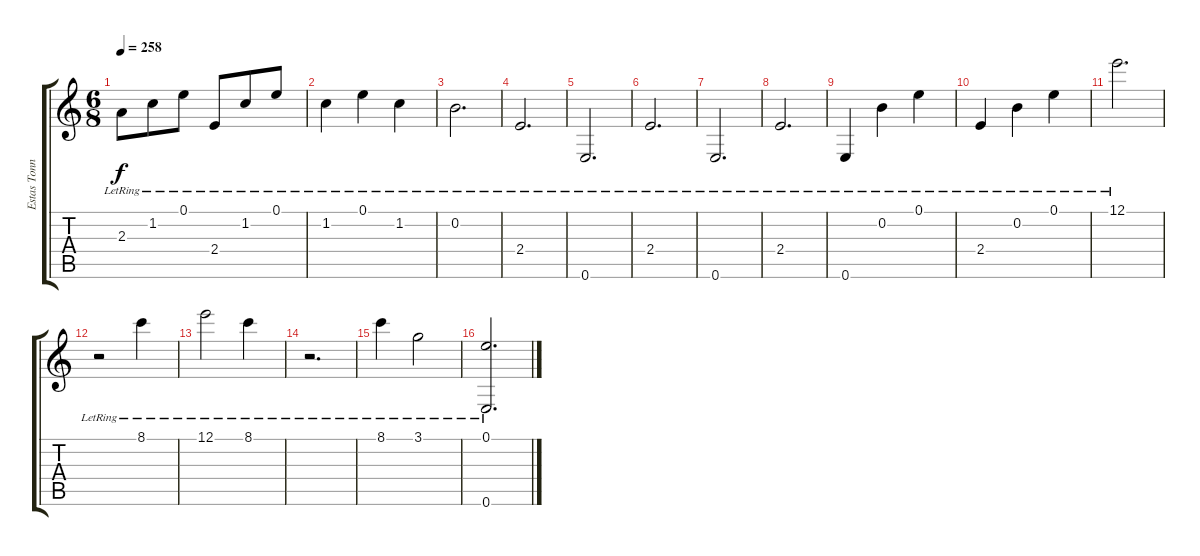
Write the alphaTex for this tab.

\track ("Estas Tonne" "Estas Tonn") {instrument acousticguitarnylon}
\staff {score tabs}
\tuning (E4 B3 G3 D3 A2 E2) {hide}
\ts (6 8)
\tempo 258
\clef g2
\ks c
2.3{lr}.8{dy f} 1.2{lr}.8 0.1{lr}.8 2.4{lr}.8 1.2{lr}.8 0.1{lr}.8 |
1.2{lr}.4 0.1{lr}.4 1.2{lr}.4 |
0.2{lr}.2{d} |
2.4{lr}.2{d} |
0.6{lr}.2{d} |
2.4{lr}.2{d} |
0.6{lr}.2{d} |
2.4{lr}.2{d} |
0.6{lr}.4 0.2{lr}.4 0.1{lr}.4 |
2.4{lr}.4 0.2{lr}.4 0.1{lr}.4 |
12.1{lr}.2{d} |
r.2 8.1{lr}.4 |
12.1{lr}.2 8.1{lr}.4 |
r.2{d} |
8.1{lr}.4 3.1{lr}.2 |
(0.1{lr} 0.6{lr}).2{d}
